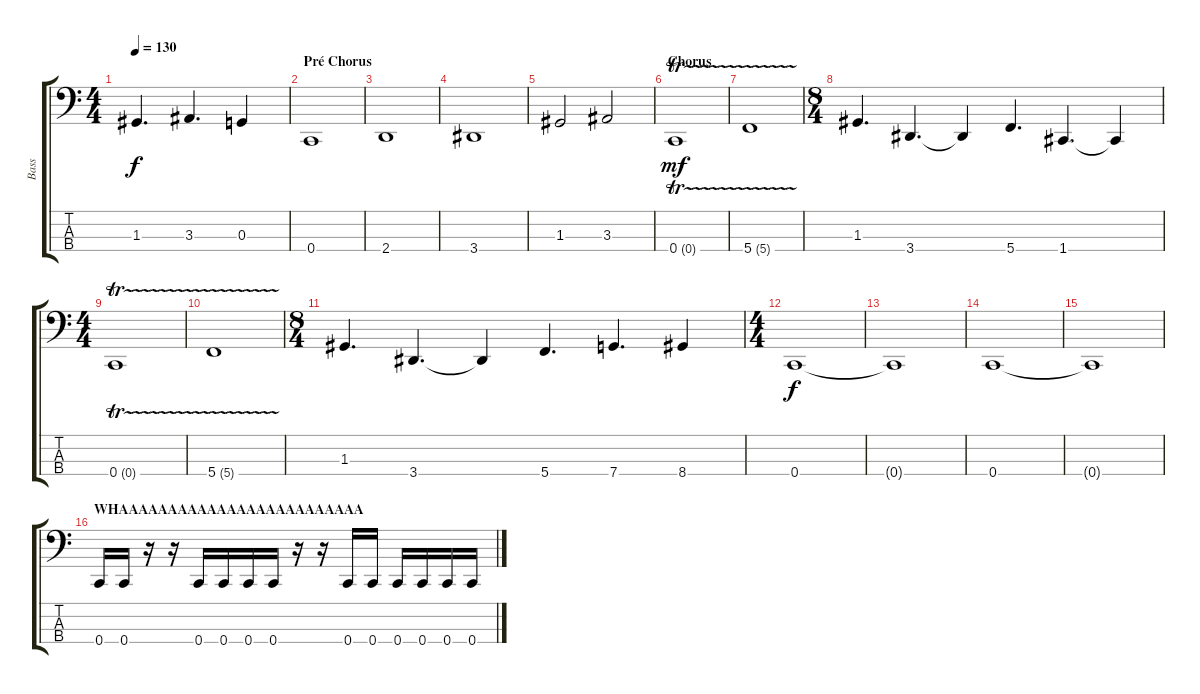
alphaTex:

\track ("Bass" "Bass") {instrument electricbasspick}
\staff {score tabs}
\tuning (F2 C2 G1 C1) {hide}
\ts (4 4)
\tempo 130
\clef f4
\ks c
1.3.4{d dy f} 3.3.4{d} 0.3.4 |
\section ("" "Pré Chorus")
0.4.1 |
2.4.1 |
3.4.1 |
1.3.2 3.3.2 |
\section ("" "Chorus")
0.4{tr (0 16)}.1{dy mf} |
5.4{tr (5 16)}.1 |
\ts (8 4)
1.3.4{d} 3.4.4{d} 3.4{t}.4 5.4.4{d} 1.4.4{d} 1.4{t}.4 |
\ts (4 4)
0.4{tr (0 16)}.1 |
5.4{tr (5 16)}.1 |
\ts (8 4)
1.3.4{d} 3.4.4{d} 3.4{t}.4 5.4.4{d} 7.4.4{d} 8.4.4 |
\ts (4 4)
0.4.1{dy f} |
0.4{t}.1 |
0.4.1 |
0.4{t}.1 |
\section ("" "WHAAAAAAAAAAAAAAAAAAAAAAAAA")
0.4.16 0.4.16 r.16 r.16 0.4.16 0.4.16 0.4.16 0.4.16 r.16 r.16 0.4.16 0.4.16 0.4.16 0.4.16 0.4.16 0.4.16
